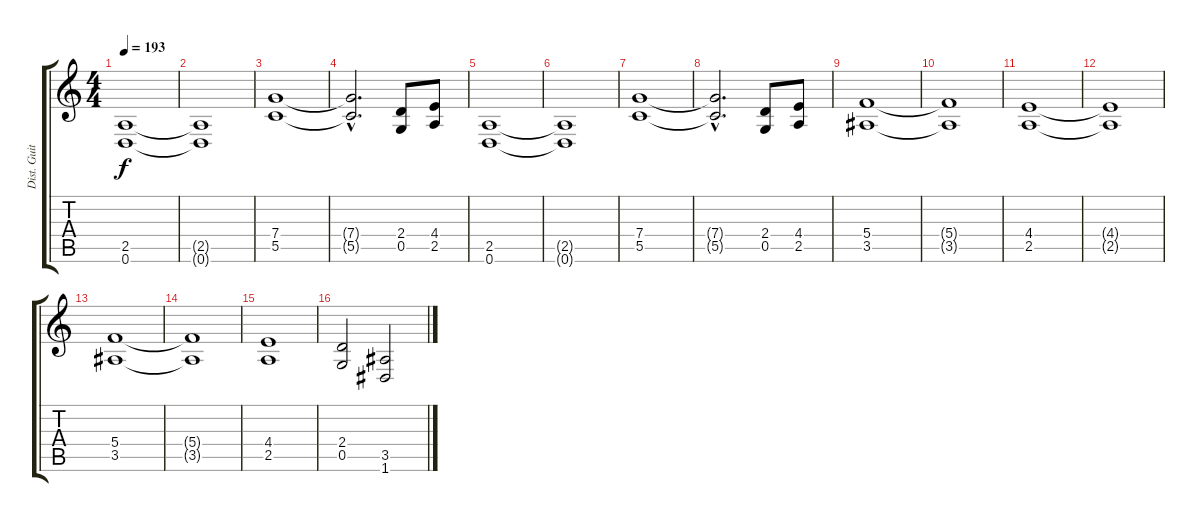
\track ("Dist. Guitar II" "Dist. Guit") {instrument distortionguitar}
\staff {score tabs}
\tuning (D4 A3 F3 C3 G2 D2) {hide}
\ts (4 4)
\tempo 193
\clef g2
\ks c
(2.5 0.6).1{dy f} |
(2.5{t} 0.6{t}).1 |
(7.4 5.5).1 |
(7.4{hac t} 5.5{hac t}).2{d} (2.4 0.5).8 (4.4 2.5).8 |
(2.5 0.6).1 |
(2.5{t} 0.6{t}).1 |
(7.4 5.5).1 |
(7.4{hac t} 5.5{hac t}).2{d} (2.4 0.5).8 (4.4 2.5).8 |
(5.4 3.5).1 |
(5.4{t} 3.5{t}).1 |
(4.4 2.5).1 |
(4.4{t} 2.5{t}).1 |
(5.4 3.5).1 |
(5.4{t} 3.5{t}).1 |
(4.4 2.5).1 |
(2.4 0.5).2 (3.5 1.6).2
